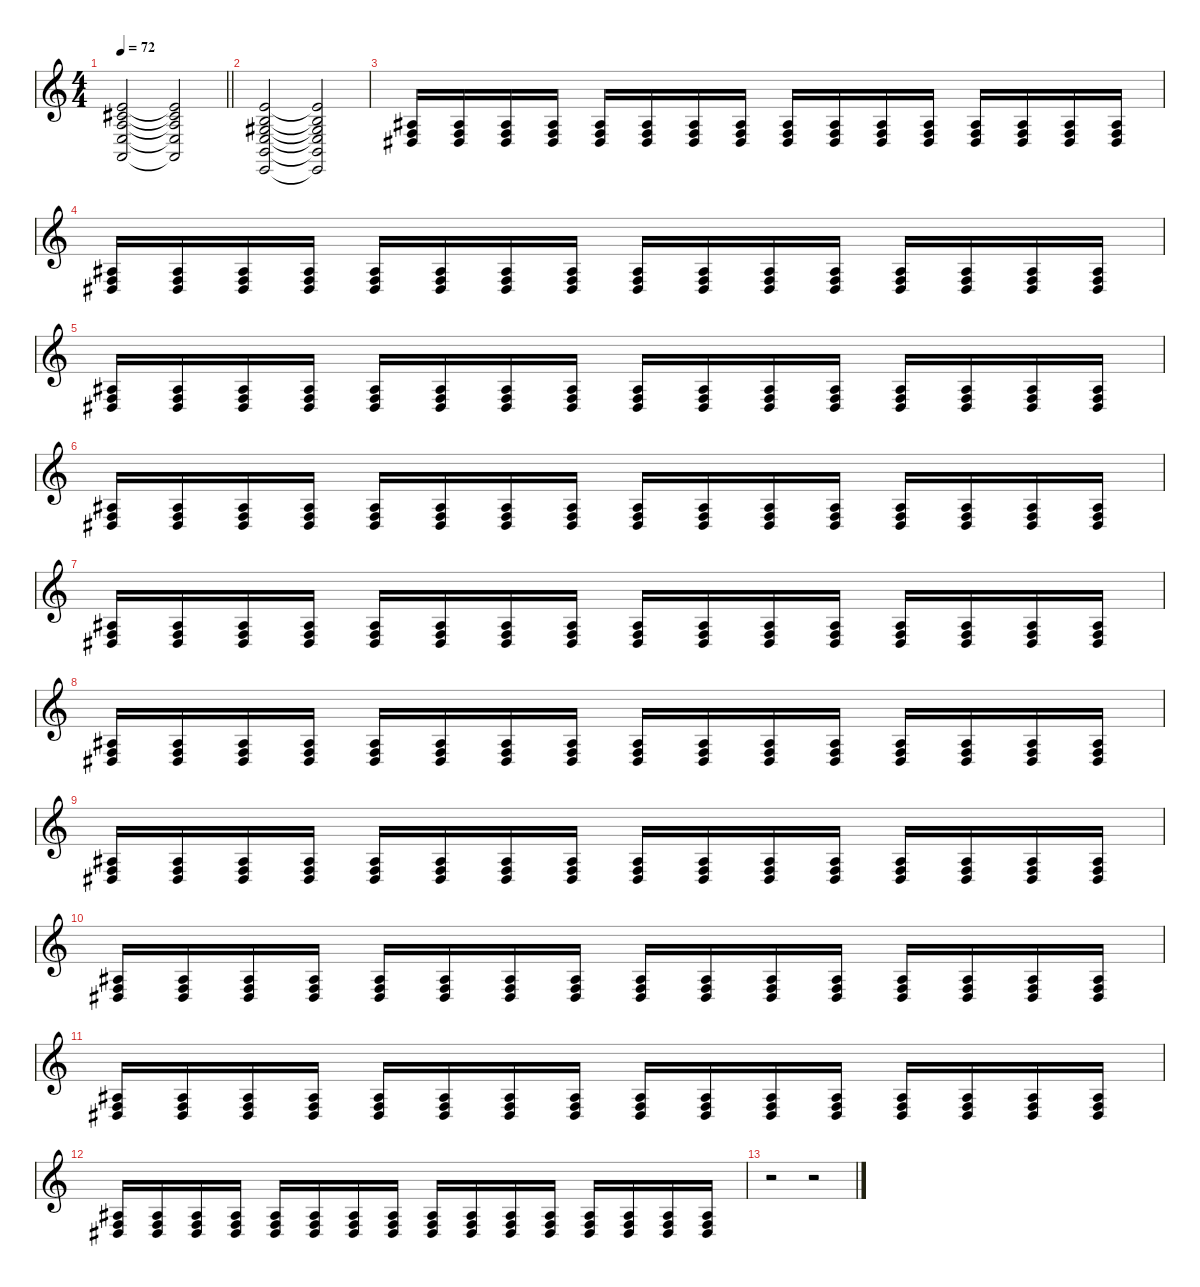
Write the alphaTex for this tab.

\defaultSystemsLayout 4
\hideDynamics
\bracketExtendMode nobrackets
\singleTrackTrackNamePolicy hidden
\multiTrackTrackNamePolicy hidden
\otherSystemsTrackNameOrientation horizontal
\track ("Keys" "vln.") {instrument synthstrings1}
\staff {score}
\tuning (E4 B3 G3 D3 A2 E2)
\ts (4 4)
\tempo 72
\clef g2
\barLineRight lightlight
\ks c
(0.1 2.2{acc #} 2.3 2.4 0.5).2{dy f beam Up} (0.1{t} 2.2{t acc #} 2.3{t} 2.4{t} 0.5{t}).2{beam Up} |
(0.1 0.2 1.3{acc #} 2.4 2.5 0.6).2{dy mf beam Up} (0.1{t} 0.2{t} 1.3{t acc #} 2.4{t} 2.5{t} 0.6{t}).2{beam Up} |
(3.3{acc #} 3.4 6.5{acc #}).16{dy mp beam Up} (3.3{acc #} 3.4 6.5{acc #}).16{beam Up} (3.3{acc #} 3.4 6.5{acc #}).16{beam Up} (3.3{acc #} 3.4 6.5{acc #}).16{beam Up} (3.3{acc #} 3.4 6.5{acc #}).16{beam Up} (3.3{acc #} 3.4 6.5{acc #}).16{beam Up} (3.3{acc #} 3.4 6.5{acc #}).16{beam Up} (3.3{acc #} 3.4 6.5{acc #}).16{beam Up} (3.3{acc #} 3.4 6.5{acc #}).16{beam Up} (3.3{acc #} 3.4 6.5{acc #}).16{beam Up} (3.3{acc #} 3.4 6.5{acc #}).16{beam Up} (3.3{acc #} 3.4 6.5{acc #}).16{beam Up} (3.3{acc #} 3.4 6.5{acc #}).16{beam Up} (3.3{acc #} 3.4 6.5{acc #}).16{beam Up} (3.3{acc #} 3.4 6.5{acc #}).16{beam Up} (3.3{acc #} 3.4 6.5{acc #}).16{beam Up} |
(3.3{acc #} 3.4 6.5{acc #}).16{beam Up} (3.3{acc #} 3.4 6.5{acc #}).16{beam Up} (3.3{acc #} 3.4 6.5{acc #}).16{beam Up} (3.3{acc #} 3.4 6.5{acc #}).16{beam Up} (3.3{acc #} 3.4 6.5{acc #}).16{beam Up} (3.3{acc #} 3.4 6.5{acc #}).16{beam Up} (3.3{acc #} 3.4 6.5{acc #}).16{beam Up} (3.3{acc #} 3.4 6.5{acc #}).16{beam Up} (3.3{acc #} 3.4 6.5{acc #}).16{beam Up} (3.3{acc #} 3.4 6.5{acc #}).16{beam Up} (3.3{acc #} 3.4 6.5{acc #}).16{beam Up} (3.3{acc #} 3.4 6.5{acc #}).16{beam Up} (3.3{acc #} 3.4 6.5{acc #}).16{beam Up} (3.3{acc #} 3.4 6.5{acc #}).16{beam Up} (3.3{acc #} 3.4 6.5{acc #}).16{beam Up} (3.3{acc #} 3.4 6.5{acc #}).16{beam Up} |
(3.3{acc #} 3.4 6.5{acc #}).16{beam Up} (3.3{acc #} 3.4 6.5{acc #}).16{beam Up} (3.3{acc #} 3.4 6.5{acc #}).16{beam Up} (3.3{acc #} 3.4 6.5{acc #}).16{beam Up} (3.3{acc #} 3.4 6.5{acc #}).16{beam Up} (3.3{acc #} 3.4 6.5{acc #}).16{beam Up} (3.3{acc #} 3.4 6.5{acc #}).16{beam Up} (3.3{acc #} 3.4 6.5{acc #}).16{beam Up} (3.3{acc #} 3.4 6.5{acc #}).16{beam Up} (3.3{acc #} 3.4 6.5{acc #}).16{beam Up} (3.3{acc #} 3.4 6.5{acc #}).16{beam Up} (3.3{acc #} 3.4 6.5{acc #}).16{beam Up} (3.3{acc #} 3.4 6.5{acc #}).16{beam Up} (3.3{acc #} 3.4 6.5{acc #}).16{beam Up} (3.3{acc #} 3.4 6.5{acc #}).16{beam Up} (3.3{acc #} 3.4 6.5{acc #}).16{beam Up} |
(3.3{acc #} 3.4 6.5{acc #}).16{beam Up} (3.3{acc #} 3.4 6.5{acc #}).16{beam Up} (3.3{acc #} 3.4 6.5{acc #}).16{beam Up} (3.3{acc #} 3.4 6.5{acc #}).16{beam Up} (3.3{acc #} 3.4 6.5{acc #}).16{beam Up} (3.3{acc #} 3.4 6.5{acc #}).16{beam Up} (3.3{acc #} 3.4 6.5{acc #}).16{beam Up} (3.3{acc #} 3.4 6.5{acc #}).16{beam Up} (3.3{acc #} 3.4 6.5{acc #}).16{beam Up} (3.3{acc #} 3.4 6.5{acc #}).16{beam Up} (3.3{acc #} 3.4 6.5{acc #}).16{beam Up} (3.3{acc #} 3.4 6.5{acc #}).16{beam Up} (3.3{acc #} 3.4 6.5{acc #}).16{beam Up} (3.3{acc #} 3.4 6.5{acc #}).16{beam Up} (3.3{acc #} 3.4 6.5{acc #}).16{beam Up} (3.3{acc #} 3.4 6.5{acc #}).16{beam Up} |
(3.3{acc #} 3.4 6.5{acc #}).16{beam Up} (3.3{acc #} 3.4 6.5{acc #}).16{beam Up} (3.3{acc #} 3.4 6.5{acc #}).16{beam Up} (3.3{acc #} 3.4 6.5{acc #}).16{beam Up} (3.3{acc #} 3.4 6.5{acc #}).16{beam Up} (3.3{acc #} 3.4 6.5{acc #}).16{beam Up} (3.3{acc #} 3.4 6.5{acc #}).16{beam Up} (3.3{acc #} 3.4 6.5{acc #}).16{beam Up} (3.3{acc #} 3.4 6.5{acc #}).16{beam Up} (3.3{acc #} 3.4 6.5{acc #}).16{beam Up} (3.3{acc #} 3.4 6.5{acc #}).16{beam Up} (3.3{acc #} 3.4 6.5{acc #}).16{beam Up} (3.3{acc #} 3.4 6.5{acc #}).16{beam Up} (3.3{acc #} 3.4 6.5{acc #}).16{beam Up} (3.3{acc #} 3.4 6.5{acc #}).16{beam Up} (3.3{acc #} 3.4 6.5{acc #}).16{beam Up} |
(3.3{acc #} 3.4 6.5{acc #}).16{beam Up} (3.3{acc #} 3.4 6.5{acc #}).16{beam Up} (3.3{acc #} 3.4 6.5{acc #}).16{beam Up} (3.3{acc #} 3.4 6.5{acc #}).16{beam Up} (3.3{acc #} 3.4 6.5{acc #}).16{beam Up} (3.3{acc #} 3.4 6.5{acc #}).16{beam Up} (3.3{acc #} 3.4 6.5{acc #}).16{beam Up} (3.3{acc #} 3.4 6.5{acc #}).16{beam Up} (3.3{acc #} 3.4 6.5{acc #}).16{beam Up} (3.3{acc #} 3.4 6.5{acc #}).16{beam Up} (3.3{acc #} 3.4 6.5{acc #}).16{beam Up} (3.3{acc #} 3.4 6.5{acc #}).16{beam Up} (3.3{acc #} 3.4 6.5{acc #}).16{beam Up} (3.3{acc #} 3.4 6.5{acc #}).16{beam Up} (3.3{acc #} 3.4 6.5{acc #}).16{beam Up} (3.3{acc #} 3.4 6.5{acc #}).16{beam Up} |
(3.3{acc #} 3.4 6.5{acc #}).16{beam Up} (3.3{acc #} 3.4 6.5{acc #}).16{beam Up} (3.3{acc #} 3.4 6.5{acc #}).16{beam Up} (3.3{acc #} 3.4 6.5{acc #}).16{beam Up} (3.3{acc #} 3.4 6.5{acc #}).16{beam Up} (3.3{acc #} 3.4 6.5{acc #}).16{beam Up} (3.3{acc #} 3.4 6.5{acc #}).16{beam Up} (3.3{acc #} 3.4 6.5{acc #}).16{beam Up} (3.3{acc #} 3.4 6.5{acc #}).16{beam Up} (3.3{acc #} 3.4 6.5{acc #}).16{beam Up} (3.3{acc #} 3.4 6.5{acc #}).16{beam Up} (3.3{acc #} 3.4 6.5{acc #}).16{beam Up} (3.3{acc #} 3.4 6.5{acc #}).16{beam Up} (3.3{acc #} 3.4 6.5{acc #}).16{beam Up} (3.3{acc #} 3.4 6.5{acc #}).16{beam Up} (3.3{acc #} 3.4 6.5{acc #}).16{beam Up} |
(3.3{acc #} 3.4 6.5{acc #}).16{beam Up} (3.3{acc #} 3.4 6.5{acc #}).16{beam Up} (3.3{acc #} 3.4 6.5{acc #}).16{beam Up} (3.3{acc #} 3.4 6.5{acc #}).16{beam Up} (3.3{acc #} 3.4 6.5{acc #}).16{beam Up} (3.3{acc #} 3.4 6.5{acc #}).16{beam Up} (3.3{acc #} 3.4 6.5{acc #}).16{beam Up} (3.3{acc #} 3.4 6.5{acc #}).16{beam Up} (3.3{acc #} 3.4 6.5{acc #}).16{beam Up} (3.3{acc #} 3.4 6.5{acc #}).16{beam Up} (3.3{acc #} 3.4 6.5{acc #}).16{beam Up} (3.3{acc #} 3.4 6.5{acc #}).16{beam Up} (3.3{acc #} 3.4 6.5{acc #}).16{beam Up} (3.3{acc #} 3.4 6.5{acc #}).16{beam Up} (3.3{acc #} 3.4 6.5{acc #}).16{beam Up} (3.3{acc #} 3.4 6.5{acc #}).16{beam Up} |
(3.3{acc #} 3.4 6.5{acc #}).16{beam Up} (3.3{acc #} 3.4 6.5{acc #}).16{beam Up} (3.3{acc #} 3.4 6.5{acc #}).16{beam Up} (3.3{acc #} 3.4 6.5{acc #}).16{beam Up} (3.3{acc #} 3.4 6.5{acc #}).16{beam Up} (3.3{acc #} 3.4 6.5{acc #}).16{beam Up} (3.3{acc #} 3.4 6.5{acc #}).16{beam Up} (3.3{acc #} 3.4 6.5{acc #}).16{beam Up} (3.3{acc #} 3.4 6.5{acc #}).16{beam Up} (3.3{acc #} 3.4 6.5{acc #}).16{beam Up} (3.3{acc #} 3.4 6.5{acc #}).16{beam Up} (3.3{acc #} 3.4 6.5{acc #}).16{beam Up} (3.3{acc #} 3.4 6.5{acc #}).16{beam Up} (3.3{acc #} 3.4 6.5{acc #}).16{beam Up} (3.3{acc #} 3.4 6.5{acc #}).16{beam Up} (3.3{acc #} 3.4 6.5{acc #}).16{beam Up} |
(3.3{acc #} 3.4 6.5{acc #}).16{beam Up} (3.3{acc #} 3.4 6.5{acc #}).16{beam Up} (3.3{acc #} 3.4 6.5{acc #}).16{beam Up} (3.3{acc #} 3.4 6.5{acc #}).16{beam Up} (3.3{acc #} 3.4 6.5{acc #}).16{beam Up} (3.3{acc #} 3.4 6.5{acc #}).16{beam Up} (3.3{acc #} 3.4 6.5{acc #}).16{beam Up} (3.3{acc #} 3.4 6.5{acc #}).16{beam Up} (3.3{acc #} 3.4 6.5{acc #}).16{beam Up} (3.3{acc #} 3.4 6.5{acc #}).16{beam Up} (3.3{acc #} 3.4 6.5{acc #}).16{beam Up} (3.3{acc #} 3.4 6.5{acc #}).16{beam Up} (3.3{acc #} 3.4 6.5{acc #}).16{beam Up} (3.3{acc #} 3.4 6.5{acc #}).16{beam Up} (3.3{acc #} 3.4 6.5{acc #}).16{beam Up} (3.3{acc #} 3.4 6.5{acc #}).16{beam Up} |
r.2{beam Down} r.2{beam Down}
